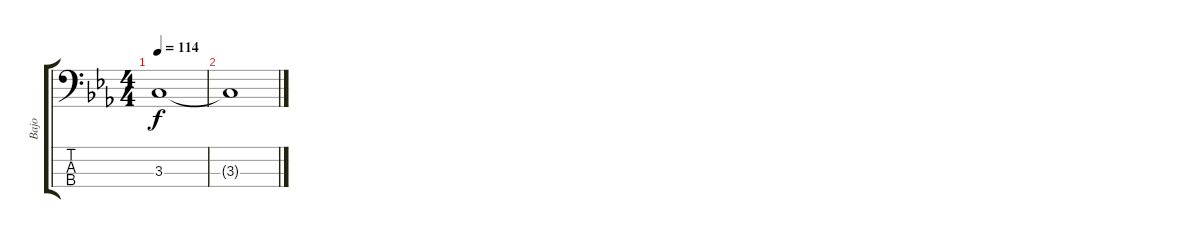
\track ("Bajo" "Bajo") {instrument electricbassfinger}
\staff {score tabs}
\tuning (G2 D2 A1 E1) {hide}
\ts (4 4)
\tempo 114
\clef f4
\ks eb
3.3.1{dy f} |
3.3{t}.1
